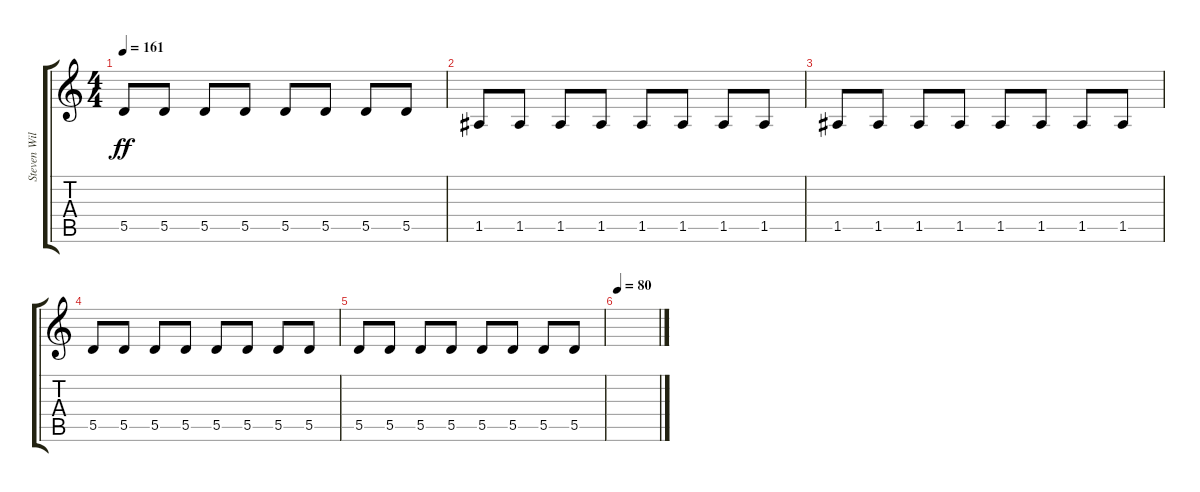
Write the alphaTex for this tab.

\track ("Steven Wilson (Guitar 3)" "Steven Wil") {instrument electricguitarclean}
\staff {score tabs}
\tuning (E4 B3 G3 D3 A2 D2) {hide}
\ts (4 4)
\tempo 161
\clef g2
\ks c
5.5.8{dy ff} 5.5.8 5.5.8 5.5.8 5.5.8 5.5.8 5.5.8 5.5.8 |
1.5.8 1.5.8 1.5.8 1.5.8 1.5.8 1.5.8 1.5.8 1.5.8 |
1.5.8 1.5.8 1.5.8 1.5.8 1.5.8 1.5.8 1.5.8 1.5.8 |
5.5.8 5.5.8 5.5.8 5.5.8 5.5.8 5.5.8 5.5.8 5.5.8 |
5.5.8 5.5.8 5.5.8 5.5.8 5.5.8 5.5.8 5.5.8 5.5.8 |
\tempo 80
